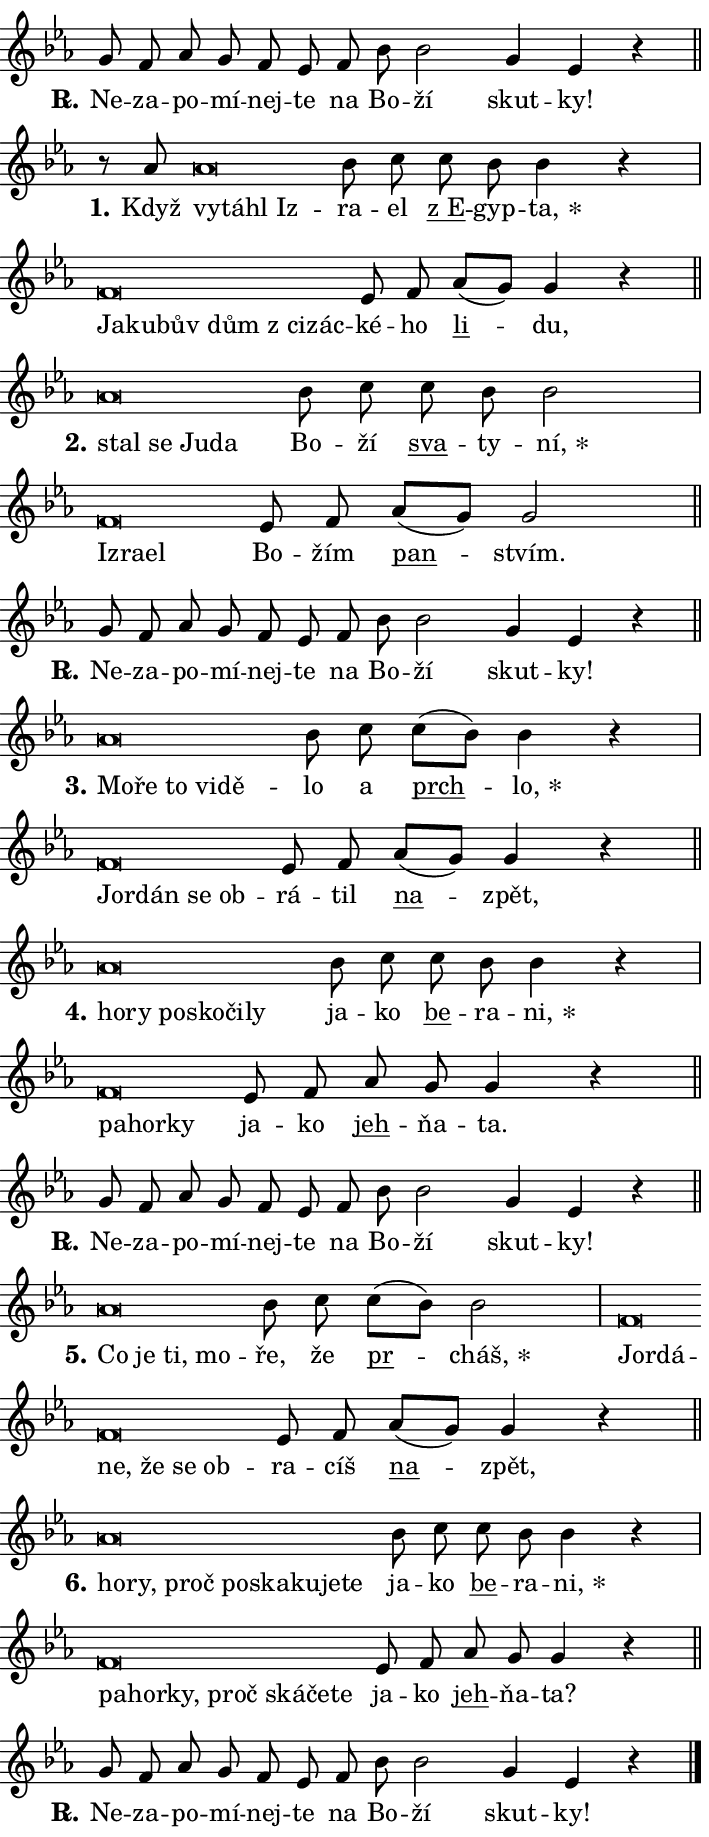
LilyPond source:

\version "2.24.0"
\header { tagline = "" }
\paper {
  indent = 0\cm
  top-margin = 0\cm
  right-margin = 0.13\cm % to fit lyric hyphens
  bottom-margin = 0\cm
  left-margin = 0\cm
  paper-width = 12\cm
  page-breaking = #ly:one-page-breaking
  system-system-spacing.basic-distance = #11
  score-system-spacing.basic-distance = #11
  ragged-last = ##f
}


%% Author: Thomas Morley
%% https://lists.gnu.org/archive/html/lilypond-user/2020-05/msg00002.html
#(define (line-position grob)
"Returns position of @var[grob} in current system:
   @code{'start}, if at first time-step
   @code{'end}, if at last time-step
   @code{'middle} otherwise
"
  (let* ((col (ly:item-get-column grob))
         (ln (ly:grob-object col 'left-neighbor))
         (rn (ly:grob-object col 'right-neighbor))
         (col-to-check-left (if (ly:grob? ln) ln col))
         (col-to-check-right (if (ly:grob? rn) rn col))
         (break-dir-left
           (and
             (ly:grob-property col-to-check-left 'non-musical #f)
             (ly:item-break-dir col-to-check-left)))
         (break-dir-right
           (and
             (ly:grob-property col-to-check-right 'non-musical #f)
             (ly:item-break-dir col-to-check-right))))
        (cond ((eqv? 1 break-dir-left) 'start)
              ((eqv? -1 break-dir-right) 'end)
              (else 'middle))))

#(define (tranparent-at-line-position vctor)
  (lambda (grob)
  "Relying on @code{line-position} select the relevant enry from @var{vctor}.
Used to determine transparency,"
    (case (line-position grob)
      ((end) (not (vector-ref vctor 0)))
      ((middle) (not (vector-ref vctor 1)))
      ((start) (not (vector-ref vctor 2))))))

noteHeadBreakVisibility =
#(define-music-function (break-visibility)(vector?)
"Makes @code{NoteHead}s transparent relying on @var{break-visibility}"
#{
  \override NoteHead.transparent =
    #(tranparent-at-line-position break-visibility)
#})

#(define delete-ledgers-for-transparent-note-heads
  (lambda (grob)
    "Reads whether a @code{NoteHead} is transparent.
If so this @code{NoteHead} is removed from @code{'note-heads} from
@var{grob}, which is supposed to be @code{LedgerLineSpanner}.
As a result ledgers are not printed for this @code{NoteHead}"
    (let* ((nhds-array (ly:grob-object grob 'note-heads))
           (nhds-list
             (if (ly:grob-array? nhds-array)
                 (ly:grob-array->list nhds-array)
                 '()))
           ;; Relies on the transparent-property being done before
           ;; Staff.LedgerLineSpanner.after-line-breaking is executed.
           ;; This is fragile ...
           (to-keep
             (remove
               (lambda (nhd)
                 (ly:grob-property nhd 'transparent #f))
               nhds-list)))
      ;; TODO find a better method to iterate over grob-arrays, similiar
      ;; to filter/remove etc for lists
      ;; For now rebuilt from scratch
      (set! (ly:grob-object grob 'note-heads)  '())
      (for-each
        (lambda (nhd)
          (ly:pointer-group-interface::add-grob grob 'note-heads nhd))
        to-keep))))

squashNotes = {
  \override NoteHead.X-extent = #'(-0.2 . 0.2)
  \override NoteHead.Y-extent = #'(-0.75 . 0)
  \override NoteHead.stencil =
    #(lambda (grob)
       (let ((pos (ly:grob-property grob 'staff-position)))
         (begin
           (if (< pos -7) (display "ERROR: Lower brevis then expected\n") (display ""))
           (if (<= pos -6) ly:text-interface::print ly:note-head::print))))
}
unSquashNotes = {
  \revert NoteHead.X-extent
  \revert NoteHead.Y-extent
  \revert NoteHead.stencil
}

hideNotes = \noteHeadBreakVisibility #begin-of-line-visible
unHideNotes = \noteHeadBreakVisibility #all-visible

% work-around for resetting accidentals
% https://lilypond.org/doc/v2.23/Documentation/notation/displaying-rhythms#unmetered-music
cadenzaMeasure = {
  \cadenzaOff
  \partial 1024 s1024
  \cadenzaOn
}

#(define-markup-command (accent layout props text) (markup?)
  "Underline accented syllable"
  (interpret-markup layout props
    #{\markup \override #'(offset . 4.3) \underline { #text }#}))

responsum = \markup \concat {
  "R" \hspace #-1.05 \path #0.1 #'((moveto 0 0.07) (lineto 0.9 0.8)) \hspace #0.05 "."
}

spaceSize = #0.6828661417322834 % exact space size for TeX Gyre Schola

\layout {
  \context {
    \Staff
    \remove "Time_signature_engraver"
    \override LedgerLineSpanner.after-line-breaking = #delete-ledgers-for-transparent-note-heads
  }
  \context {
    \Lyrics {
      \override LyricSpace.minimum-distance = \spaceSize
      \override LyricText.font-name = #"TeX Gyre Schola"
      \override LyricText.font-size = 1
      \override StanzaNumber.font-name = #"TeX Gyre Schola Bold"
      \override StanzaNumber.font-size = 1
    }
  }
  \context {
    \Score 
    \override NoteHead.text =
      #(lambda (grob) 
        (let ((pos (ly:grob-property grob 'staff-position)))
          #{\markup {
            \combine
              \halign #-0.55 \raise #(if (= pos -6) 0 0.5) \override #'(thickness . 2) \draw-line #'(3.2 . 0)
              \musicglyph "noteheads.sM1"
          }#}))
  }
}

% magnetic-lyrics.ily
%
%   written by
%     Jean Abou Samra <jean@abou-samra.fr>
%     Werner Lemberg <wl@gnu.org>
%
%   adapted by
%     Jiri Hon <jiri.hon@gmail.com>
%
% Version 2022-Apr-15

% https://www.mail-archive.com/lilypond-user@gnu.org/msg149350.html

#(define (Left_hyphen_pointer_engraver context)
   "Collect syllable-hyphen-syllable occurrences in lyrics and store
them in properties.  This engraver only looks to the left.  For
example, if the lyrics input is @code{foo -- bar}, it does the
following.

@itemize @bullet
@item
Set the @code{text} property of the @code{LyricHyphen} grob between
@q{foo} and @q{bar} to @code{foo}.

@item
Set the @code{left-hyphen} property of the @code{LyricText} grob with
text @q{foo} to the @code{LyricHyphen} grob between @q{foo} and
@q{bar}.
@end itemize

Use this auxiliary engraver in combination with the
@code{lyric-@/text::@/apply-@/magnetic-@/offset!} hook."
   (let ((hyphen #f)
         (text #f))
     (make-engraver
      (acknowledgers
       ((lyric-syllable-interface engraver grob source-engraver)
        (set! text grob)))
      (end-acknowledgers
       ((lyric-hyphen-interface engraver grob source-engraver)
        ;(when (not (grob::has-interface grob 'lyric-space-interface))
          (set! hyphen grob)));)
      ((stop-translation-timestep engraver)
       (when (and text hyphen)
         (ly:grob-set-object! text 'left-hyphen hyphen))
       (set! text #f)
       (set! hyphen #f)))))

#(define (lyric-text::apply-magnetic-offset! grob)
   "If the space between two syllables is less than the value in
property @code{LyricText@/.details@/.squash-threshold}, move the right
syllable to the left so that it gets concatenated with the left
syllable.

Use this function as a hook for
@code{LyricText@/.after-@/line-@/breaking} if the
@code{Left_@/hyphen_@/pointer_@/engraver} is active."
   (let ((hyphen (ly:grob-object grob 'left-hyphen #f)))
     (when hyphen
       (let ((left-text (ly:spanner-bound hyphen LEFT)))
         (when (grob::has-interface left-text 'lyric-syllable-interface)
           (let* ((common (ly:grob-common-refpoint grob left-text X))
                  (this-x-ext (ly:grob-extent grob common X))
                  (left-x-ext
                   (begin
                     ;; Trigger magnetism for left-text.
                     (ly:grob-property left-text 'after-line-breaking)
                     (ly:grob-extent left-text common X)))
                  ;; `delta` is the gap width between two syllables.
                  (delta (- (interval-start this-x-ext)
                            (interval-end left-x-ext)))
                  (details (ly:grob-property grob 'details))
                  (threshold (assoc-get 'squash-threshold details 0.2)))
             (when (< delta threshold)
               (let* (;; We have to manipulate the input text so that
                      ;; ligatures crossing syllable boundaries are not
                      ;; disabled.  For languages based on the Latin
                      ;; script this is essentially a beautification.
                      ;; However, for non-Western scripts it can be a
                      ;; necessity.
                      (lt (ly:grob-property left-text 'text))
                      (rt (ly:grob-property grob 'text))
                      (is-space (grob::has-interface hyphen 'lyric-space-interface))
                      (space (if is-space " " ""))
                      (extra-delta (if is-space spaceSize 0))
                      ;; Append new syllable.
                      (ltrt-space (if (and (string? lt) (string? rt))
                                (string-append lt space rt)
                                (make-concat-markup (list lt space rt))))
                      ;; Right-align `ltrt` to the right side.
                      (ltrt-space-markup (grob-interpret-markup
                               grob
                               (make-translate-markup
                                (cons (interval-length this-x-ext) 0)
                                (make-right-align-markup ltrt-space)))))
                 (begin
                   ;; Don't print `left-text`.
                   (ly:grob-set-property! left-text 'stencil #f)
                   ;; Set text and stencil (which holds all collected
                   ;; syllables so far) and shift it to the left.
                   (ly:grob-set-property! grob 'text ltrt-space)
                   (ly:grob-set-property! grob 'stencil ltrt-space-markup)
                   (ly:grob-translate-axis! grob (- (- delta extra-delta)) X))))))))))


#(define (lyric-hyphen::displace-bounds-first grob)
   ;; Make very sure this callback isn't triggered too early.
   (let ((left (ly:spanner-bound grob LEFT))
         (right (ly:spanner-bound grob RIGHT)))
     (ly:grob-property left 'after-line-breaking)
     (ly:grob-property right 'after-line-breaking)
     (ly:lyric-hyphen::print grob)))

squashThreshold = #0.4

\layout {
  \context {
    \Lyrics
    \consists #Left_hyphen_pointer_engraver
    \override LyricText.after-line-breaking =
      #lyric-text::apply-magnetic-offset!
    \override LyricHyphen.stencil = #lyric-hyphen::displace-bounds-first
    \override LyricText.details.squash-threshold = \squashThreshold
    \override LyricHyphen.minimum-distance = 0
    \override LyricHyphen.minimum-length = \squashThreshold
  }
}

squashText = \override LyricText.details.squash-threshold = 9999
unSquashText = \override LyricText.details.squash-threshold = \squashThreshold

leftText = \override LyricText.self-alignment-X = #LEFT
unLeftText = \revert LyricText.self-alignment-X

starOffset = #(lambda (grob) 
                (let ((x_offset (ly:self-alignment-interface::aligned-on-x-parent grob)))
                  (if (= x_offset 0) 0 (+ x_offset 1.2))))

star = #(define-music-function (syllable)(string?)
"Append star separator at the end of a syllable"
#{
  \once \override LyricText.X-offset = #starOffset
  \lyricmode { \markup {
    #syllable
    \override #'((font-name . "TeX Gyre Schola Bold")) \hspace #0.2 \lower #0.65 \larger "*"
  } }
#})

starAccent = #(define-music-function (syllable)(string?)
"Append star separator at the end of a syllable and make accent"
#{
  \once \override LyricText.X-offset = #starOffset
  \lyricmode { \markup {
    \accent #syllable
    \override #'((font-name . "TeX Gyre Schola Bold")) \hspace #0.2 \lower #0.65 \larger "*"
  } }
#})

breath = #(define-music-function (syllable)(string?)
"Append breathing indicator at the end of a syllable"
#{
  \lyricmode { \markup { #syllable "+" } }
#})

optionalBreath = #(define-music-function (syllable)(string?)
"Append optional breathing indicator at the end of a syllable"
#{
  \lyricmode { \markup { #syllable "(+)" } }
#})


\score {
    <<
        \new Voice = "melody" { \cadenzaOn \key es \major \relative { g'8 f as g f es \bar "" f bes bes2 g4 es r \cadenzaMeasure \bar "||" \break } }
        \new Lyrics \lyricsto "melody" { \lyricmode { \set stanza = \responsum
Ne -- za -- po -- mí -- nej -- te na Bo -- ží skut -- ky! } }
    >>
    \layout {}
}

\score {
    <<
        \new Voice = "melody" { \cadenzaOn \key es \major \relative { r8 as'8 \squashNotes as\breve*1/16 \hideNotes \breve*1/16 \bar "" \breve*1/16 \breve*1/16 \bar "" \unHideNotes \unSquashNotes bes8 c \bar "" c bes bes4 r \cadenzaMeasure \bar "|" \squashNotes f\breve*1/16 \hideNotes \breve*1/16 \bar "" \breve*1/16 \bar "" \breve*1/16 \bar "" \breve*1/16 \breve*1/16 \bar "" \unHideNotes \unSquashNotes es8 f \bar "" as[( g)] g4 r \cadenzaMeasure \bar "||" \break } }
        \new Lyrics \lyricsto "melody" { \lyricmode { \set stanza = "1."
Když \leftText vy -- \squashText tá -- hl Iz -- \unLeftText \unSquashText ra -- el \markup \accent "z E" -- gyp -- \star ta, \leftText Ja -- \squashText ku -- bův dům "z ci" -- zác -- \unLeftText \unSquashText ké -- ho \markup \accent li -- du, } }
    >>
    \layout {}
}

\score {
    <<
        \new Voice = "melody" { \cadenzaOn \key es \major \relative { \squashNotes as'\breve*1/16 \hideNotes \breve*1/16 \bar "" \breve*1/16 \breve*1/16 \bar "" \unHideNotes \unSquashNotes bes8 c \bar "" c bes bes2 \cadenzaMeasure \bar "|" \squashNotes f\breve*1/16 \hideNotes \breve*1/16 \breve*1/16 \bar "" \unHideNotes \unSquashNotes es8 f \bar "" as[( g)] g2 \cadenzaMeasure \bar "||" \break } }
        \new Lyrics \lyricsto "melody" { \lyricmode { \set stanza = "2."
\leftText stal \squashText se Ju -- da \unLeftText \unSquashText Bo -- ží \markup \accent sva -- ty -- \star ní, \leftText Iz -- \squashText ra -- el \unLeftText \unSquashText Bo -- žím \markup \accent pan -- stvím. } }
    >>
    \layout {}
}

\score {
    <<
        \new Voice = "melody" { \cadenzaOn \key es \major \relative { g'8 f as g f es \bar "" f bes bes2 g4 es r \cadenzaMeasure \bar "||" \break } }
        \new Lyrics \lyricsto "melody" { \lyricmode { \set stanza = \responsum
Ne -- za -- po -- mí -- nej -- te na Bo -- ží skut -- ky! } }
    >>
    \layout {}
}

\score {
    <<
        \new Voice = "melody" { \cadenzaOn \key es \major \relative { \squashNotes as'\breve*1/16 \hideNotes \breve*1/16 \bar "" \breve*1/16 \bar "" \breve*1/16 \breve*1/16 \bar "" \unHideNotes \unSquashNotes bes8 c \bar "" c[( bes)] bes4 r \cadenzaMeasure \bar "|" \squashNotes f\breve*1/16 \hideNotes \breve*1/16 \bar "" \breve*1/16 \breve*1/16 \bar "" \unHideNotes \unSquashNotes es8 f \bar "" as[( g)] g4 r \cadenzaMeasure \bar "||" \break } }
        \new Lyrics \lyricsto "melody" { \lyricmode { \set stanza = "3."
\leftText Mo -- \squashText ře to vi -- dě -- \unLeftText \unSquashText lo a \markup \accent prch -- \star lo, \leftText Jor -- \squashText dán se ob -- \unLeftText \unSquashText rá -- til \markup \accent na -- zpět, } }
    >>
    \layout {}
}

\score {
    <<
        \new Voice = "melody" { \cadenzaOn \key es \major \relative { \squashNotes as'\breve*1/16 \hideNotes \breve*1/16 \bar "" \breve*1/16 \bar "" \breve*1/16 \bar "" \breve*1/16 \breve*1/16 \bar "" \unHideNotes \unSquashNotes bes8 c \bar "" c bes bes4 r \cadenzaMeasure \bar "|" \squashNotes f\breve*1/16 \hideNotes \breve*1/16 \breve*1/16 \bar "" \unHideNotes \unSquashNotes es8 f \bar "" as g g4 r \cadenzaMeasure \bar "||" \break } }
        \new Lyrics \lyricsto "melody" { \lyricmode { \set stanza = "4."
\leftText ho -- \squashText ry po -- sko -- či -- ly \unLeftText \unSquashText ja -- ko \markup \accent be -- ra -- \star ni, \leftText pa -- \squashText hor -- ky \unLeftText \unSquashText ja -- ko \markup \accent jeh -- ňa -- ta. } }
    >>
    \layout {}
}

\score {
    <<
        \new Voice = "melody" { \cadenzaOn \key es \major \relative { g'8 f as g f es \bar "" f bes bes2 g4 es r \cadenzaMeasure \bar "||" \break } }
        \new Lyrics \lyricsto "melody" { \lyricmode { \set stanza = \responsum
Ne -- za -- po -- mí -- nej -- te na Bo -- ží skut -- ky! } }
    >>
    \layout {}
}

\score {
    <<
        \new Voice = "melody" { \cadenzaOn \key es \major \relative { \squashNotes as'\breve*1/16 \hideNotes \breve*1/16 \bar "" \breve*1/16 \breve*1/16 \bar "" \unHideNotes \unSquashNotes bes8 c \bar "" c[( bes)] bes2 \cadenzaMeasure \bar "|" \squashNotes f\breve*1/16 \hideNotes \breve*1/16 \bar "" \breve*1/16 \bar "" \breve*1/16 \bar "" \breve*1/16 \breve*1/16 \bar "" \unHideNotes \unSquashNotes es8 f \bar "" as[( g)] g4 r \cadenzaMeasure \bar "||" \break } }
        \new Lyrics \lyricsto "melody" { \lyricmode { \set stanza = "5."
\leftText Co \squashText je ti, mo -- \unLeftText \unSquashText ře, že \markup \accent pr -- \star cháš, \leftText Jor -- \squashText dá -- ne, že se ob -- \unLeftText \unSquashText ra -- cíš \markup \accent na -- zpět, } }
    >>
    \layout {}
}

\score {
    <<
        \new Voice = "melody" { \cadenzaOn \key es \major \relative { \squashNotes as'\breve*1/16 \hideNotes \breve*1/16 \bar "" \breve*1/16 \bar "" \breve*1/16 \bar "" \breve*1/16 \bar "" \breve*1/16 \bar "" \breve*1/16 \breve*1/16 \bar "" \unHideNotes \unSquashNotes bes8 c \bar "" c bes bes4 r \cadenzaMeasure \bar "|" \squashNotes f\breve*1/16 \hideNotes \breve*1/16 \bar "" \breve*1/16 \bar "" \breve*1/16 \bar "" \breve*1/16 \bar "" \breve*1/16 \breve*1/16 \bar "" \unHideNotes \unSquashNotes es8 f \bar "" as g g4 r \cadenzaMeasure \bar "||" \break } }
        \new Lyrics \lyricsto "melody" { \lyricmode { \set stanza = "6."
\leftText ho -- \squashText ry, proč po -- ska -- ku -- je -- te \unLeftText \unSquashText ja -- ko \markup \accent be -- ra -- \star ni, \leftText pa -- \squashText hor -- ky, proč ská -- če -- te \unLeftText \unSquashText ja -- ko \markup \accent jeh -- ňa -- ta? } }
    >>
    \layout {}
}

\score {
    <<
        \new Voice = "melody" { \cadenzaOn \key es \major \relative { g'8 f as g f es \bar "" f bes bes2 g4 es r \cadenzaMeasure \bar "||" \break } \bar "|." }
        \new Lyrics \lyricsto "melody" { \lyricmode { \set stanza = \responsum
Ne -- za -- po -- mí -- nej -- te na Bo -- ží skut -- ky! } }
    >>
    \layout {}
}
